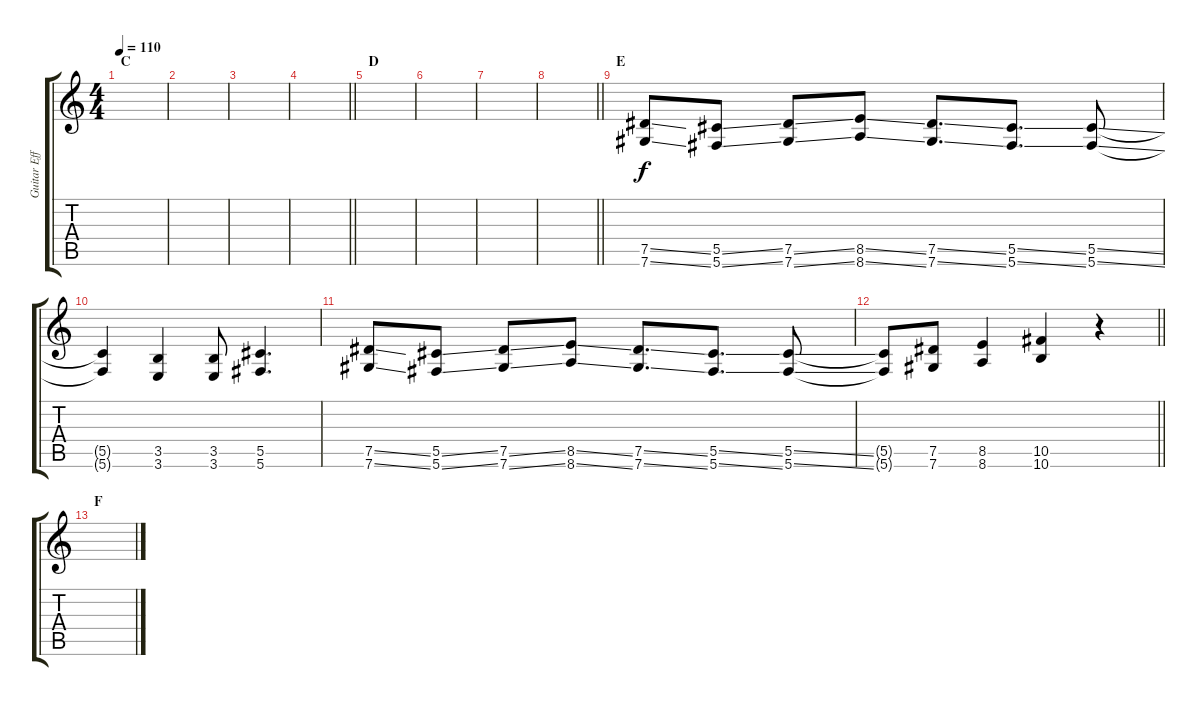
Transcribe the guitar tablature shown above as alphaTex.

\track ("Guitar Effect" "Guitar Eff") {instrument acousticguitarsteel}
\staff {score tabs}
\tuning (Eb4 Bb3 Gb3 Db3 Ab2 Db2) {hide}
\ts (4 4)
\section ("" "C")
\tempo 110
\clef g2
\ks c
|
|
|
\barLineRight lightlight
|
\section ("" "D")
|
|
|
\barLineRight lightlight
|
\section ("" "E")
(7.5{ss} 7.6{ss}).8 (5.5{ss} 5.6{ss}).8 (7.5{ss} 7.6{ss}).8 (8.5{ss} 8.6{ss}).8 (7.5{ss} 7.6{ss}).8{d} (5.5{ss} 5.6{ss}).8{d} (5.5{ss} 5.6{ss}).8 |
(5.5{t} 5.6{t}).4 (3.5 3.6).4 (3.5 3.6).8 (5.5 5.6).4{d} |
(7.5{ss} 7.6{ss}).8 (5.5{ss} 5.6{ss}).8 (7.5{ss} 7.6{ss}).8 (8.5{ss} 8.6{ss}).8 (7.5{ss} 7.6{ss}).8{d} (5.5{ss} 5.6{ss}).8{d} (5.5{ss} 5.6{ss}).8 |
\barLineRight lightlight
(5.5{t} 5.6{t}).8 (7.5 7.6).8 (8.5 8.6).4 (10.5 10.6).4 r.4 |
\section ("" "F")
